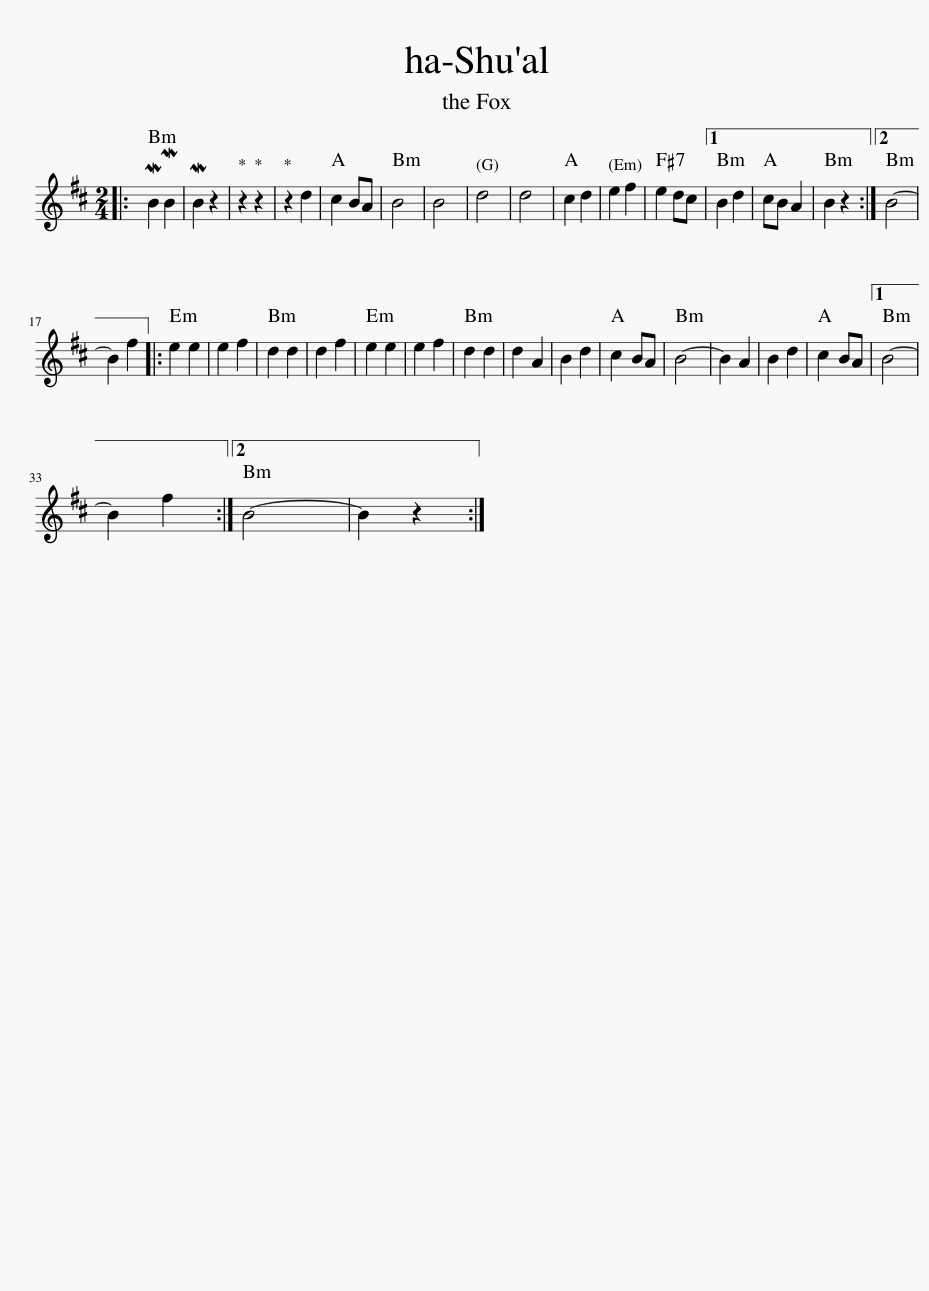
X:1
L:1/8
M:2/4
I:linebreak $
K:Bmin
V:1 treble
V:1
|: MB2 MB2 | MB2 z2 | z2 z2 | z2 d2 | c2 BA | %5
 B4 | B4 | d4 | d4 | c2 d2 | %10
 e2 f2 | e2 dc |1 B2 d2 | cB A2 | B2 z2 :|2 %15
 B4- |$ B2 f2 |: e2 e2 | e2 f2 | d2 d2 | %20
 d2 f2 | e2 e2 | e2 f2 | d2 d2 | d2 A2 | %25
 B2 d2 | c2 BA | B4- | B2 A2 | B2 d2 | %30
 c2 BA |1 B4- |$ B2 f2 :|2 B4- | B2 z2 :| %35
